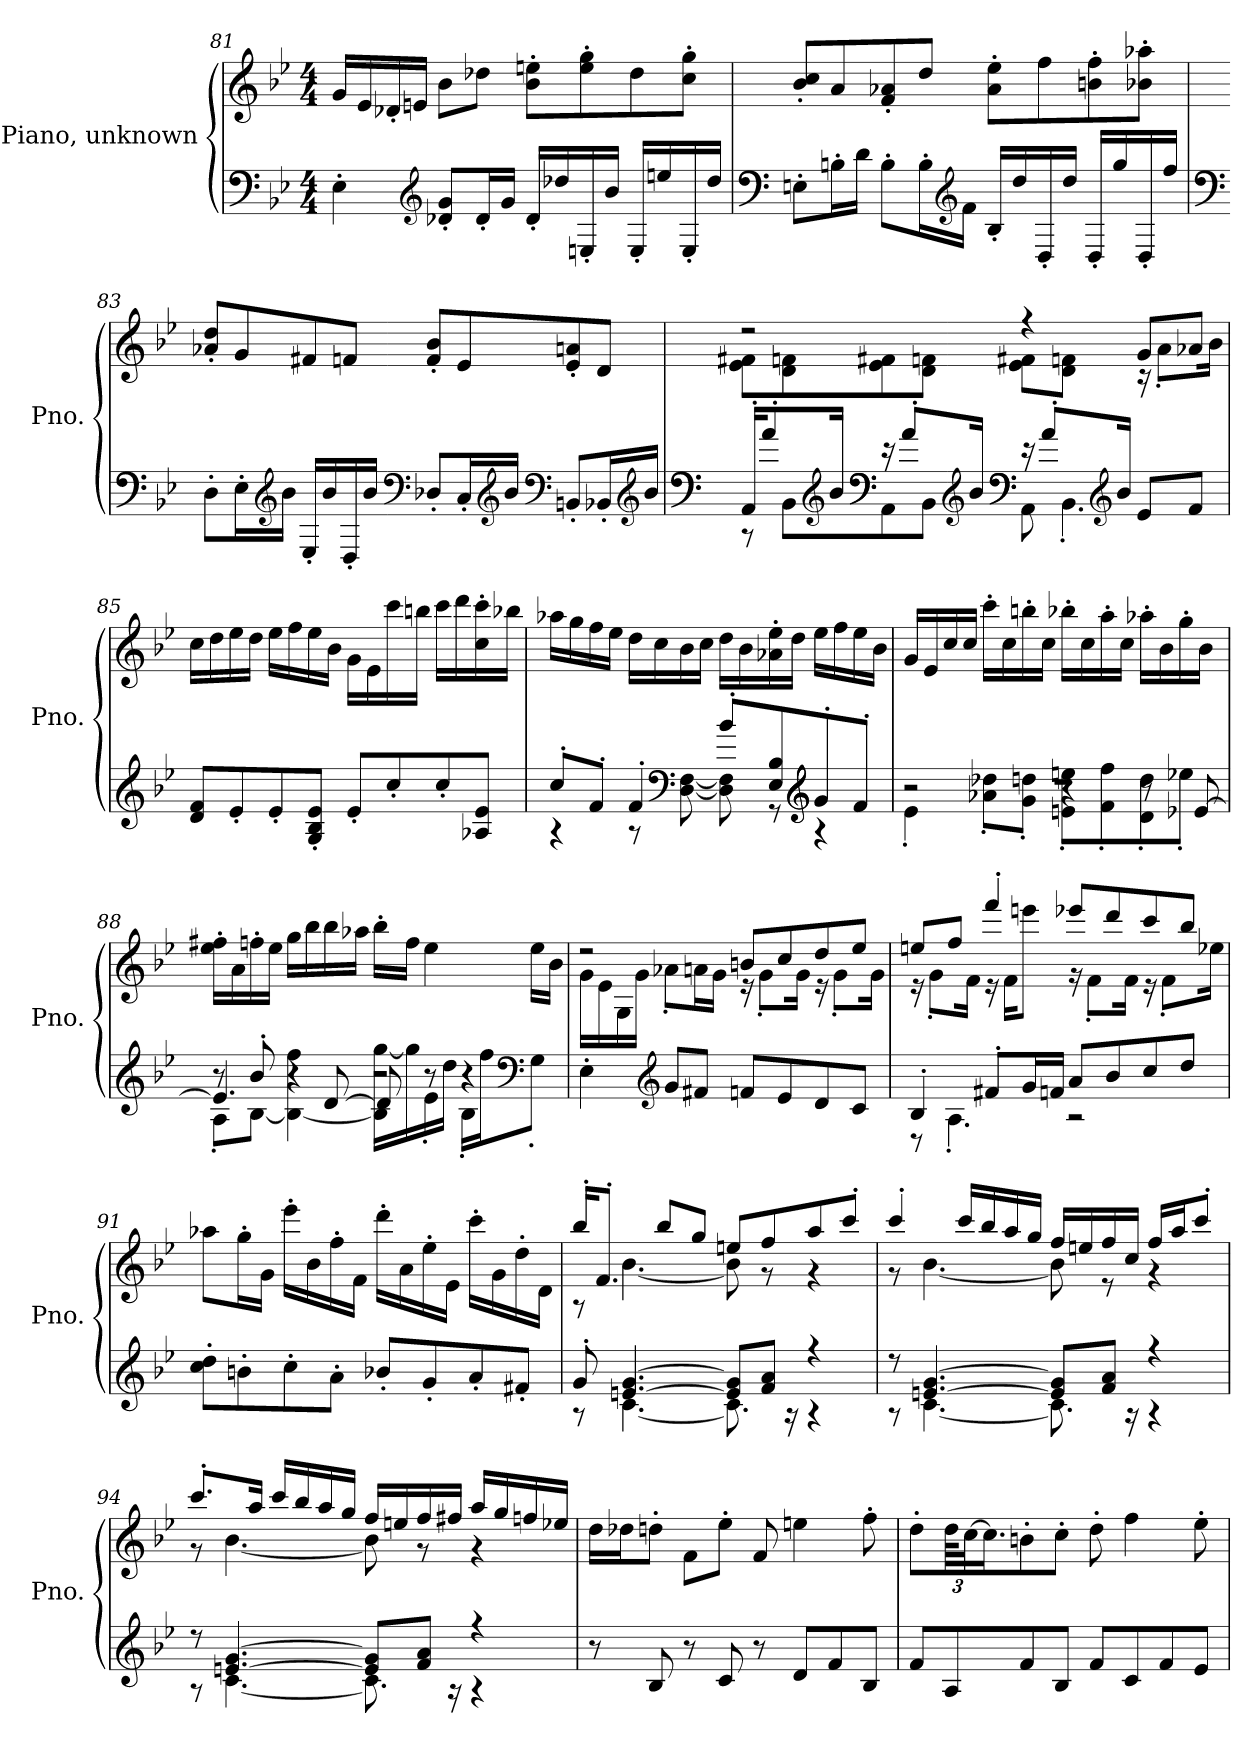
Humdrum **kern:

**kern	**kern
*part1	*part1
*staff2	*staff1
*I"Piano, unknown	*
*I'Pno.	*
*clefF4	*clefG2
*k[b-e-]	*k[b-e-]
*M4/4	*M4/4
=81	=81
4E-'\	16g/LL
.	16e-/
.	16d-X'/
.	16en/JJ
*clefG2	*
8d-X/' 8g/'L	8b-\L
16d-'/L	8dd-X\J
16g/JJ	.
16d-'/LL	8b-\' 8een\'L
16dd-X/	.
16En'/	8ee\' 8gg\'
16b-/JJ	.
16E'/LL	8dd-\
16een/	.
16E'/	8cc\' 8gg\'J
16dd-/JJ	.
!!LO:LB:g=z
=82	=82
*clefF4	*
8En'\L	8b-/' 8cc/'L
16Bn'\L	8a/
16d\JJ	.
8B'\L	8f/' 8a-X/'
16B'\L	8dd/J
*clefG2	*
16f\JJ	.
16B'/LL	8a-\' 8ee-\'L
16dd/	.
16D'/	8ff\
16dd/JJ	.
16D'/LL	8bn\' 8ff\'
16gg/	.
16D'/	8b-X\' 8aa-X\'J
16ff/JJ	.
=83	=83
*clefF4	*
8D'\L	8a-X/' 8dd/'L
16E-'\L	8g/
*clefG2	*
16b-\JJ	.
16E-'/LL	8f#X/
16b-/	.
16D'/	8fn/J
16b-/JJ	.
*clefF4	*
8D-X'/L	8f/' 8b-/'L
16C'/L	8e-/
*clefG2	*
16b-/JJ	.
*clefF4	*
8BBn'/L	8e-/' 8an/'
16BB-X'/L	8d/J
*clefG2	*
16b-/JJ	.
!!LO:LB:g=z
=84	=84
*clefF4	*
*^	*^
16AA'/KL	8r	2r	8e-\ 8f#X\L
8a'/	.	.	.
.	8BB-\L	.	8d\ 8fn\
*clefG2	*	*	*
16b-/Jk	.	.	.
*clefF4	*	*	*
16r	8AA\	.	8e-\ 8f#X\
8a'/L	.	.	.
.	8BB-\J	.	8d\ 8fn\J
*clefG2	*	*	*
16b-/Jk	.	.	.
*clefF4	*	*	*
16r	8AA\	4r	8e-\ 8f#X\L
8a'/L	.	.	.
.	4.BB-'\	.	8d\ 8fn\J
*clefG2	*	*	*
16b-/Jk	.	.	.
8e-/L	.	8g/L	16r
.	.	.	8a'\L
8f/J	.	8a-X/J	.
.	.	.	16b-\Jk
*v	*v	*	*
*	*v	*v
=85	=85
8d/ 8f/L	16cc\LL
.	16dd\
8e-'/	16ee-\
.	16dd\JJ
8e-'/	16ee-\LL
.	16ff\
8G/' 8B-/' 8e-/'J	16ee-\
.	16b-\JJ
8e-'/L	16g\LL
.	16e-\
8cc'/	16ccc\
.	16bbn\JJ
8cc'/	16ccc\LL
.	16ddd\
8A-X/ 8e-/J	16cc\' 16ccc\'
.	16bb-X\JJ
!!LO:PB:g=z
=86	=86
*^	*
8cc'/L	4r	16aa-X\LL
.	.	16gg\
8f'/J	.	16ff\
.	.	16ee-\JJ
4f'/	8r	16dd\LL
.	.	16cc\
*clefF4	*	*
.	[8D\ [8F\	16b-\
.	.	16cc\JJ
8b-'/L	8D\] 8F\]	16dd\LL
.	.	16b-\
8E-/ 8B-/	8r	16a-X\' 16ee-\'
.	.	16dd\JJ
*clefG2	*	*
8g'/	4r	16ee-\LL
.	.	16ff\
8f'/J	.	16ee-\
.	.	16b-\JJ
=87	=87	=87
*	*^	*
1r	4e-'\	2r	16g/LL
.	.	.	16e-/
.	.	.	16cc/
.	.	.	16cc/JJ
.	8a-X\' 8dd-X\'L	.	16ccc'\LL
.	.	.	16cc\
.	8g\' 8ddn\'J	.	16bbn'\
.	.	.	16cc\JJ
.	8en\' 8een\'L	4r	16bb-X'\LL
.	.	.	16cc\
.	8f\' 8ff\'	.	16aa'\
.	.	.	16cc\JJ
.	8d\' 8dd\'	8r	16aa-X'\LL
.	.	.	16b-\
.	8ee-X'\J	[8e-X/	16gg'\
.	.	.	16b-\JJ
!!LO:LB:g=z
=88	=88	=88	=88
8r	8A'\L	4.e-/]	16ee-\' 16ff#X\'LL
.	.	.	16a\
8b-'/	[8B-\J	.	16ffn'\
.	.	.	16ee-\JJ
4r	4B-\_ 4ff\	.	16gg\LL
.	.	.	16bb-\
.	.	[8d/	16bb-\
.	.	.	16aa-X\JJ
2r	16B-\] [16gg\LL	8d/]	16bb-'\LL
.	16gg\]	.	16ff\JJ
.	16e-'\	8r	4ee-\
.	16dd\JJ	.	.
.	16B-'\LL	4r	.
.	16ff\J	.	.
*clefF4	*	*	*
.	8G'\J	.	16ee-\LL
.	.	.	16b-\JJ
*v	*v	*v	*
=89	=89
*	*^
4E-'\	2r	16g\LL
.	.	16e-\
.	.	16G\
.	.	16g\JJ
*clefG2	*	*
8g/L	.	8a-X'\L
8f#X/J	.	16an\L
.	.	16g\JJ
8fn/L	8bn/L	16r
.	.	8g'\L
8e-/	8cc/	.
.	.	16g\Jk
8d/	8dd/	16r
.	.	8g'\L
8c/J	8ee-/J	.
.	.	16g\Jk
!!LO:LB:g=z	!!
=90	=90	=90
*^	*	*
4B-'/	8r	8een/L	16r
.	.	.	8g'\L
.	4.A'\	8ff/J	.
.	.	.	16f\Jk
8f#X'/L	.	4fff'/	16r
.	.	.	16f\KL
16g/L	.	.	8eeen\J
16fn/JJ	.	.	.
8a/L	2r	8eee-X/L	16r
.	.	.	8f'\L
8b-/	.	8ddd/	.
.	.	.	16f\Jk
8cc/	.	8ccc/	16r
.	.	.	8f'\L
8dd/J	.	8bb-/J	.
.	.	.	16ee-X\Jk
*v	*v	*	*
*	*v	*v
=91	=91
8cc\' 8dd\'L	8aa-X\L
8bn'\	16gg'\L
.	16g\JJ
8cc'\	16eee-'\LL
.	16b-\
8a'\J	16ff'\
.	16f\JJ
8b-X'/L	16ddd'\LL
.	16a\
8g'/	16ee-'\
.	16e-\JJ
8a'/	16ccc'\LL
.	16g\
8f#X'/J	16dd'\
.	16d\JJ
!!LO:LB:g=z
=92	=92
*^	*^
8g'/	8r	16bb-'/KL	8r
.	.	8.f'/J	.
[4.en/ [4.g/	[4.c\	.	[4.b-\
.	.	8bb-/L	.
.	.	8gg/J	.
8e/] 8g/]L	8.c\]	8een/L	8b-\]
8f/ 8a/J	.	8ff/	8r
.	16r	.	.
4r	4r	8aa/	4r
.	.	8ccc'/J	.
=93	=93	=93	=93
8r	8r	4ccc'/	8r
[4.en/ [4.g/	[4.c\	.	[4.b-\
.	.	16ccc/LL	.
.	.	16bb-/	.
.	.	16aa/	.
.	.	16gg/JJ	.
8e/] 8g/]L	8.c\]	16ff/LL	8b-\]
.	.	16een/	.
8f/ 8a/J	.	16ff/	8r
.	16r	16cc/JJ	.
4r	4r	16ff/LL	4r
.	.	16aa/J	.
.	.	8ccc'/J	.
!!LO:LB:g=z	!!
=94	=94	=94	=94
8r	8r	8.ccc'/L	8r
[4.en/ [4.g/	[4.c\	.	[4.b-\
.	.	16aa/Jk	.
.	.	16ccc/LL	.
.	.	16bb-/	.
.	.	16aa/	.
.	.	16gg/JJ	.
8e/] 8g/]L	8.c\]	16ff/LL	8b-\]
.	.	16een/	.
8f/ 8a/J	.	16ff/	8r
.	16r	16ff#X/JJ	.
4r	4r	16aa/LL	4r
.	.	16gg/	.
.	.	16ffn/	.
.	.	16ee-X/JJ	.
*v	*v	*	*
*	*v	*v
=95	=95
8r	16dd\LL
.	16dd-X\J
8B-/	8ddn'\J
8r	8f\L
8c/	8ee-'\J
8r	8f/
8d/L	4een\
8f/	.
8B-/J	8ff'\
=96	=96
8f/L	8dd'\L
*	*Xbrackettup
8A/	96dd\KLL
.	[48cc\J
.	16.cc\J]
8f/	8bn'\
8B-/J	8cc'\J
8f/L	8dd'\
8c/	4ff\
8f/	.
8e-/J	8ee-'\
=	=
*-	*-
